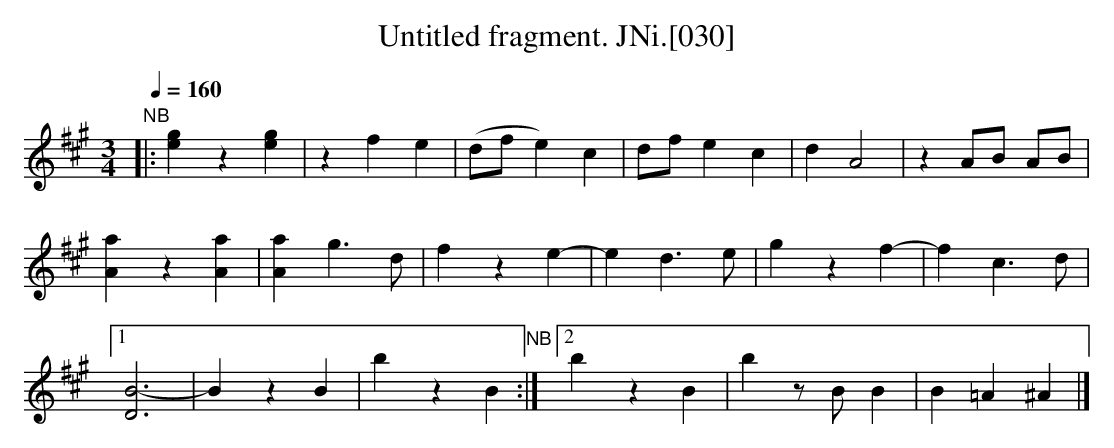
X:1
T:Untitled fragment. JNi.[030]
M:3/4
L:1/4
Q:1/4=160
K:A
"NB"|:[ge]z[ge]|zfe|(d/f/ e)c|d/f/ ec|dA2|zA/B/ A/B/|
[aA]z[aA]|[aA]g3/d/|fze-|ed3/e/|gzf-|fc3/d/|
[1[B-D]3|BzB|bzB"NB":|2bzB|bz/B/B|B=A^A|]
